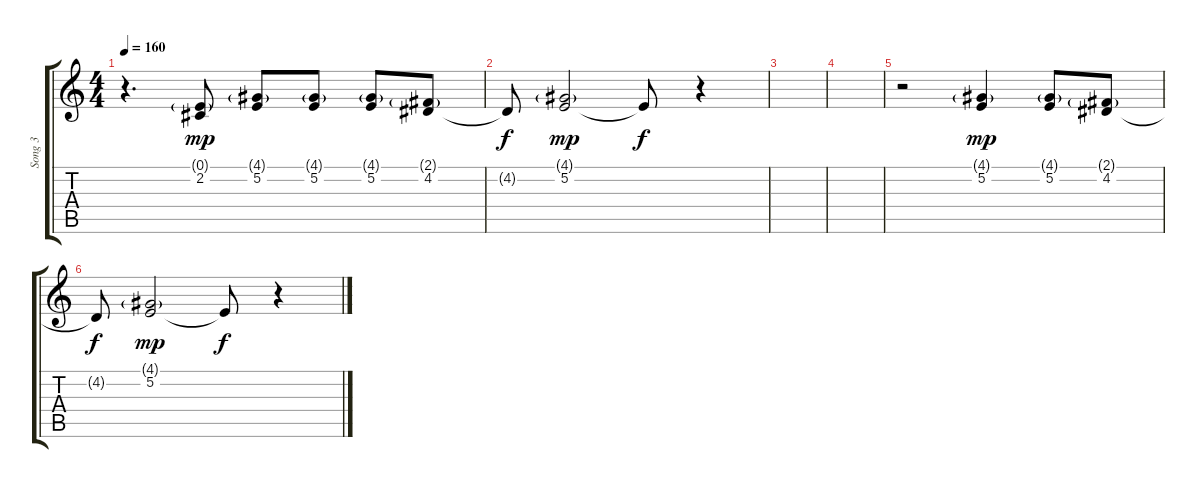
\track ("Song 3" "Song 3") {instrument viola}
\staff {score tabs}
\tuning (E4 B3 G3 D3 A2 E2) {hide}
\ts (4 4)
\tempo 160
\clef g2
\ks c
r.4{d dy mp} (0.1{g} 2.2).8 (4.1{g} 5.2).8 (4.1{g} 5.2).8 (4.1{g} 5.2).8 (2.1{g} 4.2).8 |
4.2{t}.8{dy f} (4.1{g} 5.2).2{dy mp} 5.2{t}.8{dy f} r.4 |
|
|
r.2 (4.1{g} 5.2).4{dy mp} (4.1{g} 5.2).8 (2.1{g} 4.2).8 |
4.2{t}.8{dy f} (4.1{g} 5.2).2{dy mp} 5.2{t}.8{dy f} r.4
